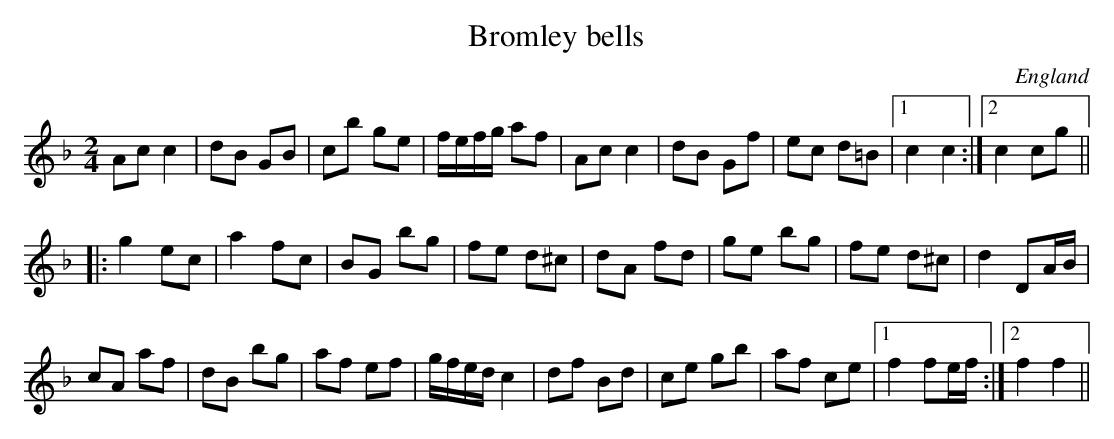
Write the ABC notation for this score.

X:1
T:Bromley bells
O:England
M:2/4
L:1/8
K:F
Acc2 | dB GB | cb ge | f/e/f/g/ af |\
Acc2 | dB Gf | ec d=B |1 c2c2 :|2 c2cg ||
|:\
g2ec | a2fc | BG bg | fe d^c | \
dA fd | ge bg | fe d^c | d2 DA/B/ |
cA af | dB bg | af ef | g/f/e/d/ c2 |\
df Bd | ce gb | af ce |1 f2fe/f/ :|2 f2f2 ||
